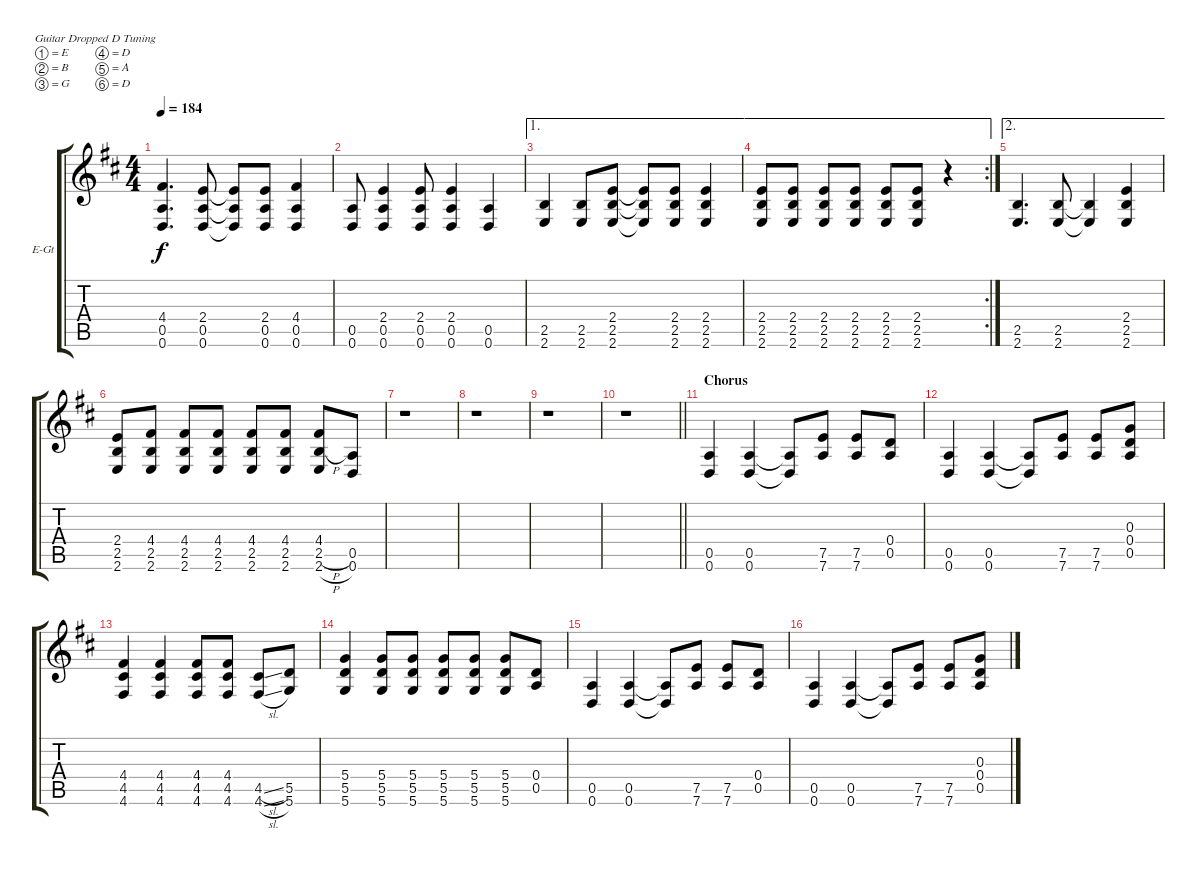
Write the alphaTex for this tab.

\defaultSystemsLayout 4
\bracketExtendMode groupsimilarinstruments
\firstSystemTrackNameOrientation horizontal
\otherSystemsTrackNameOrientation horizontal
\track ("Guitar 6" "E-Gt") {instrument distortionguitar}
\staff {score tabs}
\tuning (E4 B3 G3 D3 A2 D2)
\ts (4 4)
\tempo 184
\clef g2
\ks d
(4.4 0.5 0.6).4{d dy f} (0.6 0.5 2.4).8 (0.6{t} 0.5{t} 2.4{t}).8 (0.6 0.5 2.4).8 (4.4 0.5 0.6).4 |
(0.5 0.6).8 (0.6 0.5 2.4).4 (0.6 0.5 2.4).8 (2.4 0.5 0.6).4 (0.6 0.5).4 |
\ae 1
(2.6 2.5).4 (2.6 2.5).8 (2.6 2.5 2.4).8 (2.6{t} 2.5{t} 2.4{t}).8 (2.6 2.5 2.4).8 (2.6 2.5 2.4).4 |
\ae 1
\rc 2
(2.6 2.5 2.4).8 (2.6 2.5 2.4).8 (2.6 2.5 2.4).8 (2.6 2.5 2.4).8 (2.6 2.5 2.4).8 (2.6 2.5 2.4).8 r.4 |
\ae 2
(2.6 2.5).4{d} (2.6 2.5).8 (2.6{t} 2.5{t}).4 (2.6 2.5 2.4).4 |
(2.6 2.5 2.4).8 (2.6 2.5 4.4).8 (2.6 2.5 4.4).8 (2.6 2.5 4.4).8 (2.6 2.5 4.4).8 (2.6 2.5 4.4).8 (2.6{h} 2.5{h} 4.4).8 (0.5 0.6).8 |
r.1 |
r.1 |
r.1 |
\barLineRight lightlight
r.1 |
\section ("" "Chorus")
(0.6 0.5).4 (0.6 0.5).4 (0.6{t} 0.5{t}).8 (7.6 7.5).8 (7.6 7.5).8 (0.5 0.4).8 |
(0.6 0.5).4 (0.6 0.5).4 (0.6{t} 0.5{t}).8 (7.6 7.5).8 (7.6 7.5).8 (0.5 0.4 0.3).8 |
(4.6 4.5 4.4).4 (4.6 4.5 4.4).4 (4.6 4.5 4.4).8 (4.6 4.5 4.4).8 (4.5{sl} 4.6{sl}).8 (5.6 5.5).8 |
(5.6 5.5 5.4).4 (5.6 5.5 5.4).8 (5.6 5.5 5.4).8 (5.6 5.5 5.4).8 (5.6 5.5 5.4).8 (5.6 5.5 5.4).8 (0.4 0.5).8 |
(0.6 0.5).4 (0.6 0.5).4 (0.6{t} 0.5{t}).8 (7.6 7.5).8 (7.6 7.5).8 (0.5 0.4).8 |
(0.6 0.5).4 (0.6 0.5).4 (0.6{t} 0.5{t}).8 (7.6 7.5).8 (7.6 7.5).8 (0.5 0.4 0.3).8
